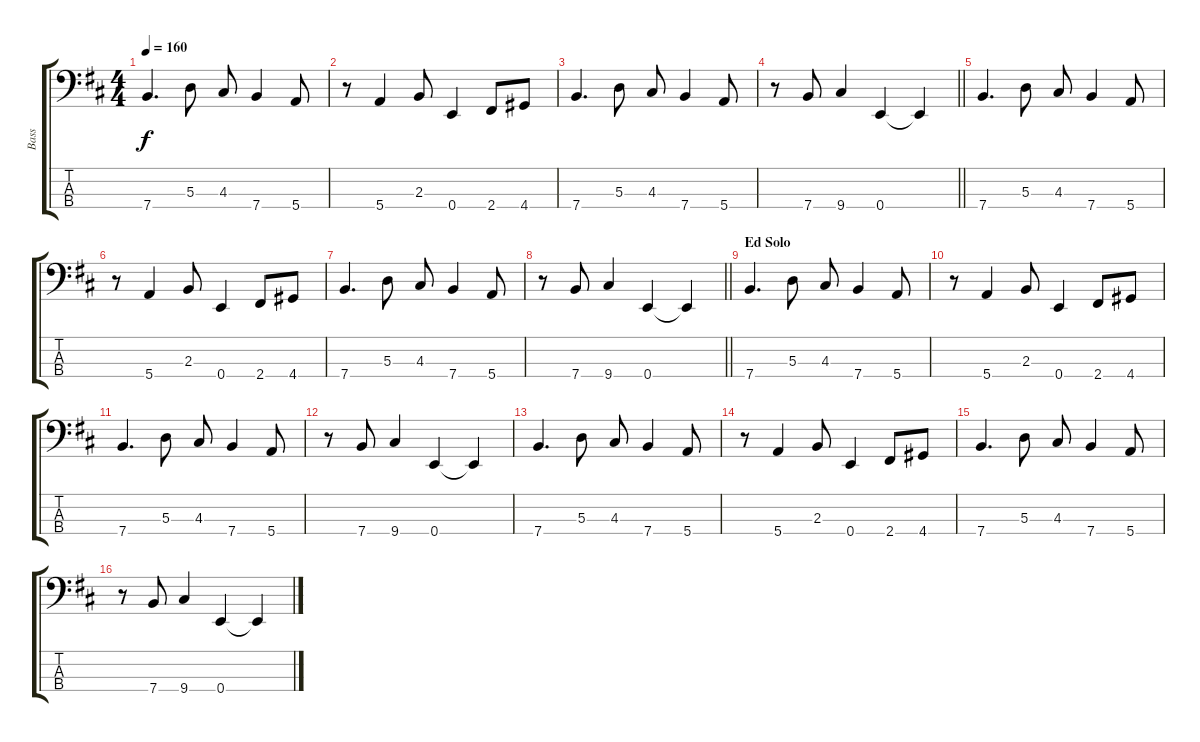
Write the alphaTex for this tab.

\track ("Bass" "Bass") {instrument electricbasspick}
\staff {score tabs}
\tuning (G2 D2 A1 E1) {hide}
\ts (4 4)
\tempo 160
\clef f4
\ks d
7.4.4{d dy f} 5.3.8 4.3.8 7.4.4 5.4.8 |
r.8 5.4.4 2.3.8 0.4.4 2.4.8 4.4.8 |
7.4.4{d} 5.3.8 4.3.8 7.4.4 5.4.8 |
\barLineRight lightlight
r.8 7.4.8 9.4.4 0.4.4 0.4{t}.4 |
7.4.4{d} 5.3.8 4.3.8 7.4.4 5.4.8 |
r.8 5.4.4 2.3.8 0.4.4 2.4.8 4.4.8 |
7.4.4{d} 5.3.8 4.3.8 7.4.4 5.4.8 |
\barLineRight lightlight
r.8 7.4.8 9.4.4 0.4.4 0.4{t}.4 |
\section ("" "Ed Solo")
7.4.4{d} 5.3.8 4.3.8 7.4.4 5.4.8 |
r.8 5.4.4 2.3.8 0.4.4 2.4.8 4.4.8 |
7.4.4{d} 5.3.8 4.3.8 7.4.4 5.4.8 |
r.8 7.4.8 9.4.4 0.4.4 0.4{t}.4 |
7.4.4{d} 5.3.8 4.3.8 7.4.4 5.4.8 |
r.8 5.4.4 2.3.8 0.4.4 2.4.8 4.4.8 |
7.4.4{d} 5.3.8 4.3.8 7.4.4 5.4.8 |
r.8 7.4.8 9.4.4 0.4.4 0.4{t}.4
